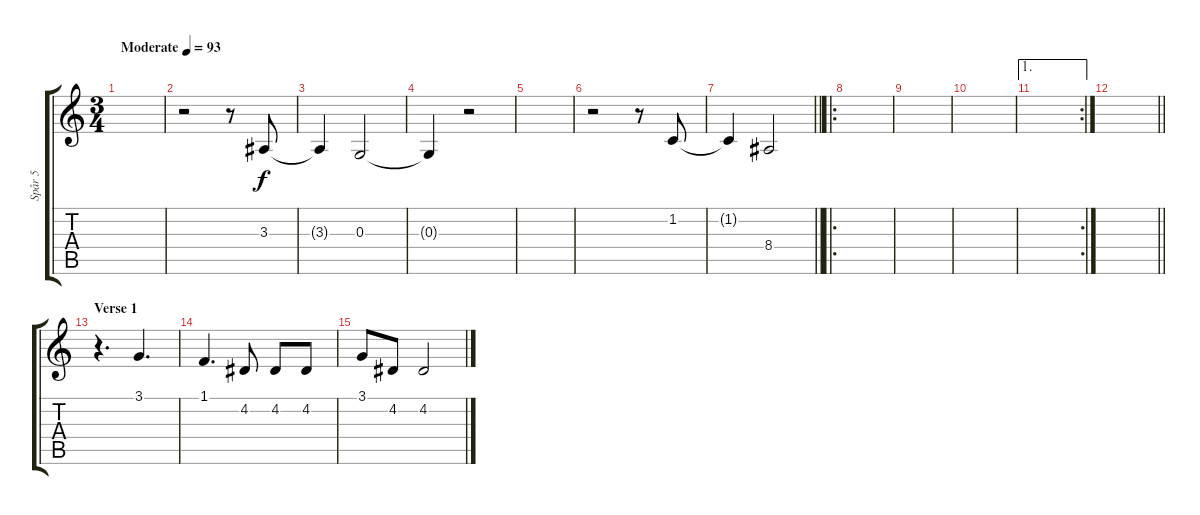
\track ("Spår 5" "Spår 5") {instrument altosax}
\staff {score tabs}
\tuning (E4 B3 G3 D3 A2 E2) {hide}
\ts (3 4)
\tempo (93 "Moderate")
\clef g2
\ks c
|
r.2 r.8 3.3.8 |
3.3{t}.4 0.3.2 |
0.3{t}.4 r.2 |
|
r.2 r.8 1.2.8 |
\barLineRight lightlight
1.2{t}.4 8.4.2 |
\ro
\section ("" "")
|
|
|
\ae 1
\rc 2
|
\barLineRight lightlight
|
\section ("" "Verse 1")
r.4{d} 3.1.4{d} |
1.1.4{d} 4.2.8 4.2.8 4.2.8 |
3.1.8 4.2.8 4.2.2
